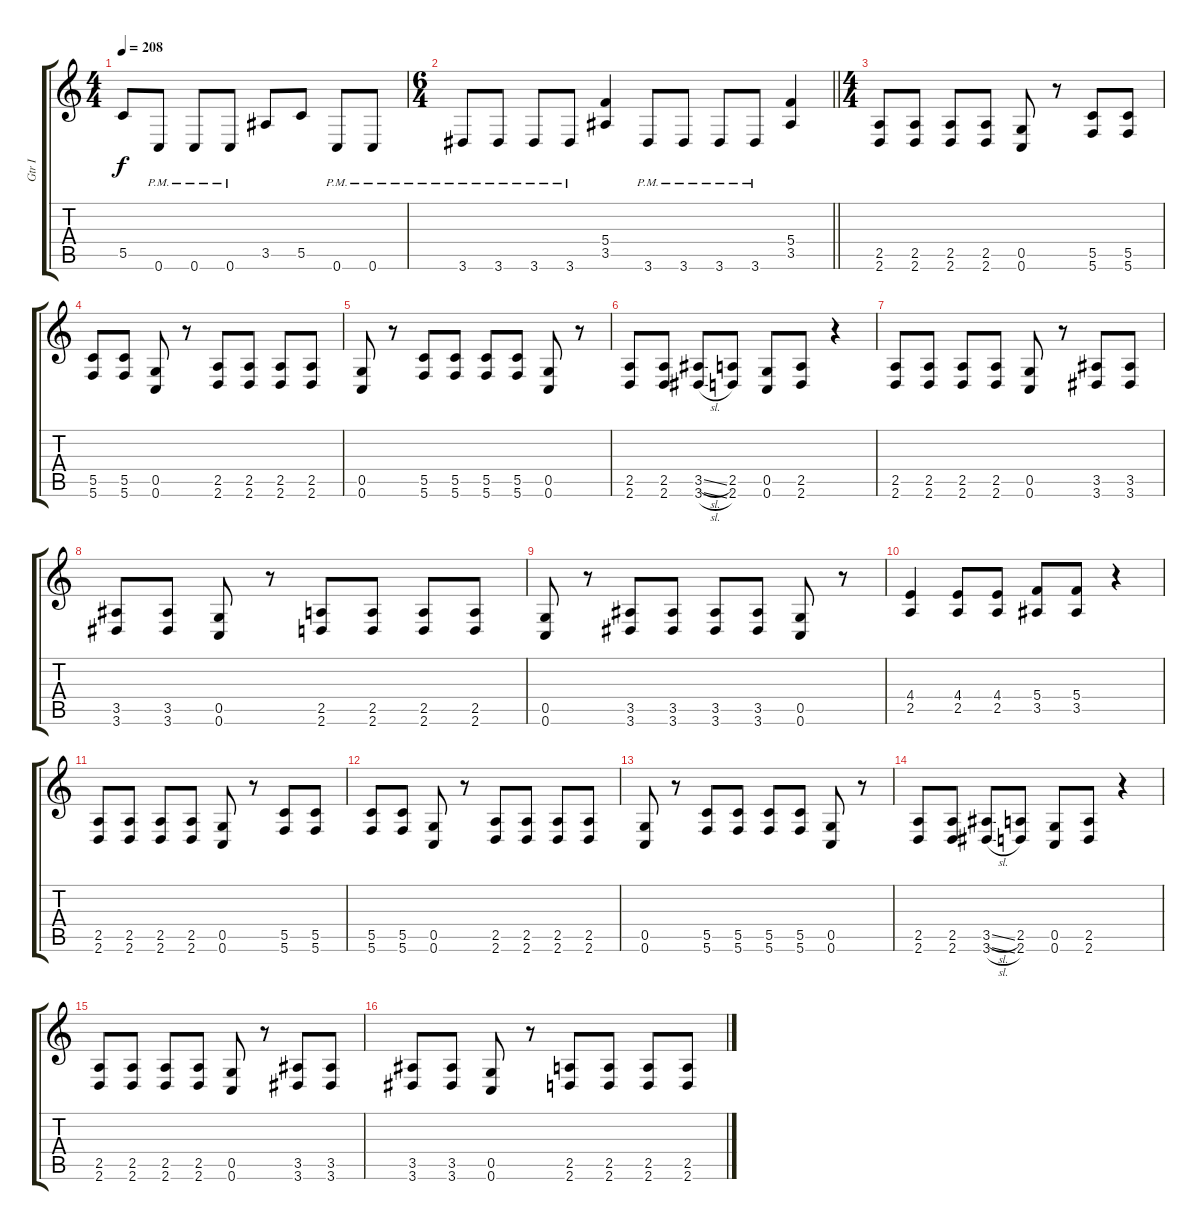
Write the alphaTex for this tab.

\track ("Gtr I" "Gtr I") {instrument overdrivenguitar}
\staff {score tabs}
\tuning (D4 A3 F3 C3 G2 C2) {hide}
\ts (4 4)
\tempo 208
\clef g2
\ks c
5.5.8{dy f} 0.6{pm}.8 0.6{pm}.8 0.6{pm}.8 3.5.8 5.5.8 0.6{pm}.8 0.6{pm}.8 |
\ts (6 4)
\barLineRight lightlight
3.6{pm}.8 3.6{pm}.8 3.6{pm}.8 3.6{pm}.8 (5.4 3.5).4 3.6{pm}.8 3.6{pm}.8 3.6{pm}.8 3.6{pm}.8 (5.4 3.5).4 |
\ts (4 4)
(2.5 2.6).8 (2.5 2.6).8 (2.5 2.6).8 (2.5 2.6).8 (0.5 0.6).8 r.8 (5.5 5.6).8 (5.5 5.6).8 |
(5.5 5.6).8 (5.5 5.6).8 (0.5 0.6).8 r.8 (2.5 2.6).8 (2.5 2.6).8 (2.5 2.6).8 (2.5 2.6).8 |
(0.5 0.6).8 r.8 (5.5 5.6).8 (5.5 5.6).8 (5.5 5.6).8 (5.5 5.6).8 (0.5 0.6).8 r.8 |
(2.5 2.6).8 (2.5 2.6).8 (3.5{sl} 3.6{sl}).8 (2.5 2.6).8 (0.5 0.6).8 (2.5 2.6).8 r.4 |
(2.5 2.6).8 (2.5 2.6).8 (2.5 2.6).8 (2.5 2.6).8 (0.5 0.6).8 r.8 (3.5 3.6).8 (3.5 3.6).8 |
(3.5 3.6).8 (3.5 3.6).8 (0.5 0.6).8 r.8 (2.5 2.6).8 (2.5 2.6).8 (2.5 2.6).8 (2.5 2.6).8 |
(0.5 0.6).8 r.8 (3.5 3.6).8 (3.5 3.6).8 (3.5 3.6).8 (3.5 3.6).8 (0.5 0.6).8 r.8 |
(4.4 2.5).4 (4.4 2.5).8 (4.4 2.5).8 (5.4 3.5).8 (5.4 3.5).8 r.4 |
(2.5 2.6).8 (2.5 2.6).8 (2.5 2.6).8 (2.5 2.6).8 (0.5 0.6).8 r.8 (5.5 5.6).8 (5.5 5.6).8 |
(5.5 5.6).8 (5.5 5.6).8 (0.5 0.6).8 r.8 (2.5 2.6).8 (2.5 2.6).8 (2.5 2.6).8 (2.5 2.6).8 |
(0.5 0.6).8 r.8 (5.5 5.6).8 (5.5 5.6).8 (5.5 5.6).8 (5.5 5.6).8 (0.5 0.6).8 r.8 |
(2.5 2.6).8 (2.5 2.6).8 (3.5{sl} 3.6{sl}).8 (2.5 2.6).8 (0.5 0.6).8 (2.5 2.6).8 r.4 |
(2.5 2.6).8 (2.5 2.6).8 (2.5 2.6).8 (2.5 2.6).8 (0.5 0.6).8 r.8 (3.5 3.6).8 (3.5 3.6).8 |
(3.5 3.6).8 (3.5 3.6).8 (0.5 0.6).8 r.8 (2.5 2.6).8 (2.5 2.6).8 (2.5 2.6).8 (2.5 2.6).8
